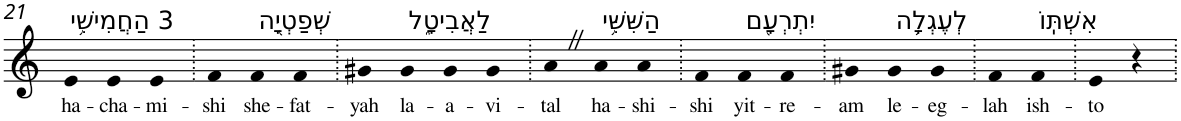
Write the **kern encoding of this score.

**kern	**text
*part1	*part1
*staff1	*staff1
*I"Piano	*
*I'Pno	*
!!LO:PB:g=z
*clefG2	*
*k[]	*
=21	=21
!LO:TX:a:t=3 הַחֲמִישִׁ֥י	!
!	!LO:LY:b
4e	ha-
!	!LO:LY:b
4e	-cha-
!	!LO:LY:b
4e	-mi-
=22.	=22.
!	!LO:LY:b
4f	-shi
!LO:TX:a:t=שְׁפַטְיָ֖ה	!
!	!LO:LY:b
4f	she-
!	!LO:LY:b
4f	-fat-
=23.	=23.
!	!LO:LY:b
4g#X	-yah
!LO:TX:a:t=לַאֲבִיטָ֑ל	!
!	!LO:LY:b
4g#	la-
!	!LO:LY:b
4g#	-a-
!	!LO:LY:b
4g#	-vi-
=24.	=24.
!	!LO:LY:b
4aZ	-tal
!LO:TX:a:t=הַשִּׁשִּׁ֥י	!
!	!LO:LY:b
4a	ha-
!	!LO:LY:b
4a	-shi-
=25.	=25.
!	!LO:LY:b
4f	-shi
!LO:TX:a:t=יִתְרְעָ֖ם	!
!	!LO:LY:b
4f	yit-
!	!LO:LY:b
4f	-re-
=26.	=26.
!	!LO:LY:b
4g#X	-am
!LO:TX:a:t=לְעֶגְלָ֥ה	!
!	!LO:LY:b
4g#	le-
!	!LO:LY:b
4g#	-eg-
=27.	=27.
!	!LO:LY:b
4f	-lah
!LO:TX:a:t=אִשְׁתּֽוֹ	!
!	!LO:LY:b
4f	ish-
=28.	=28.
!	!LO:LY:b
4e	-to
4r	.
=.	=.
*-	*-
